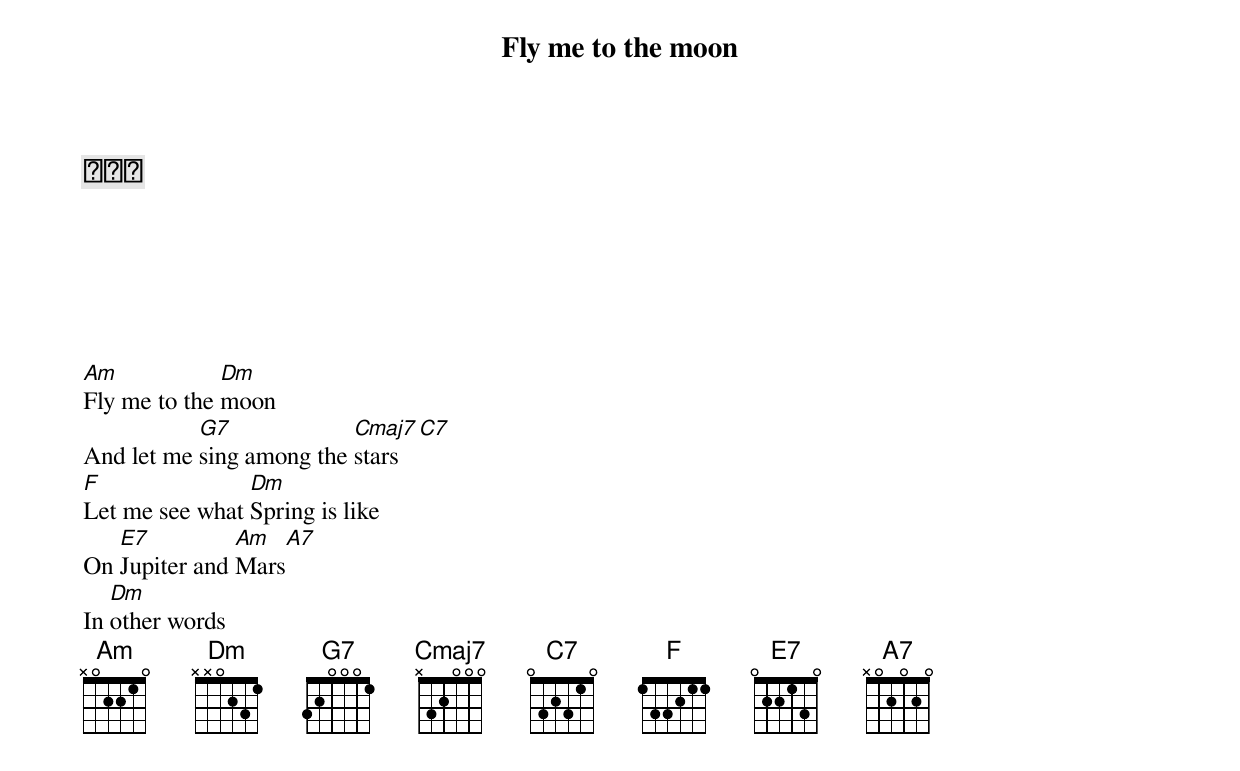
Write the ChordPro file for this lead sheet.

{title: Fly me to the moon}
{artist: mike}
{comment: 節奏型}
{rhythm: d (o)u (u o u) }







[Am]Fly me to the [Dm]moon
And let me [G7]sing among the [Cmaj7]stars[C7]
[F]Let me see what [Dm]Spring is like
On [E7]Jupiter and [Am]Mars[A7]
In [Dm]other words
